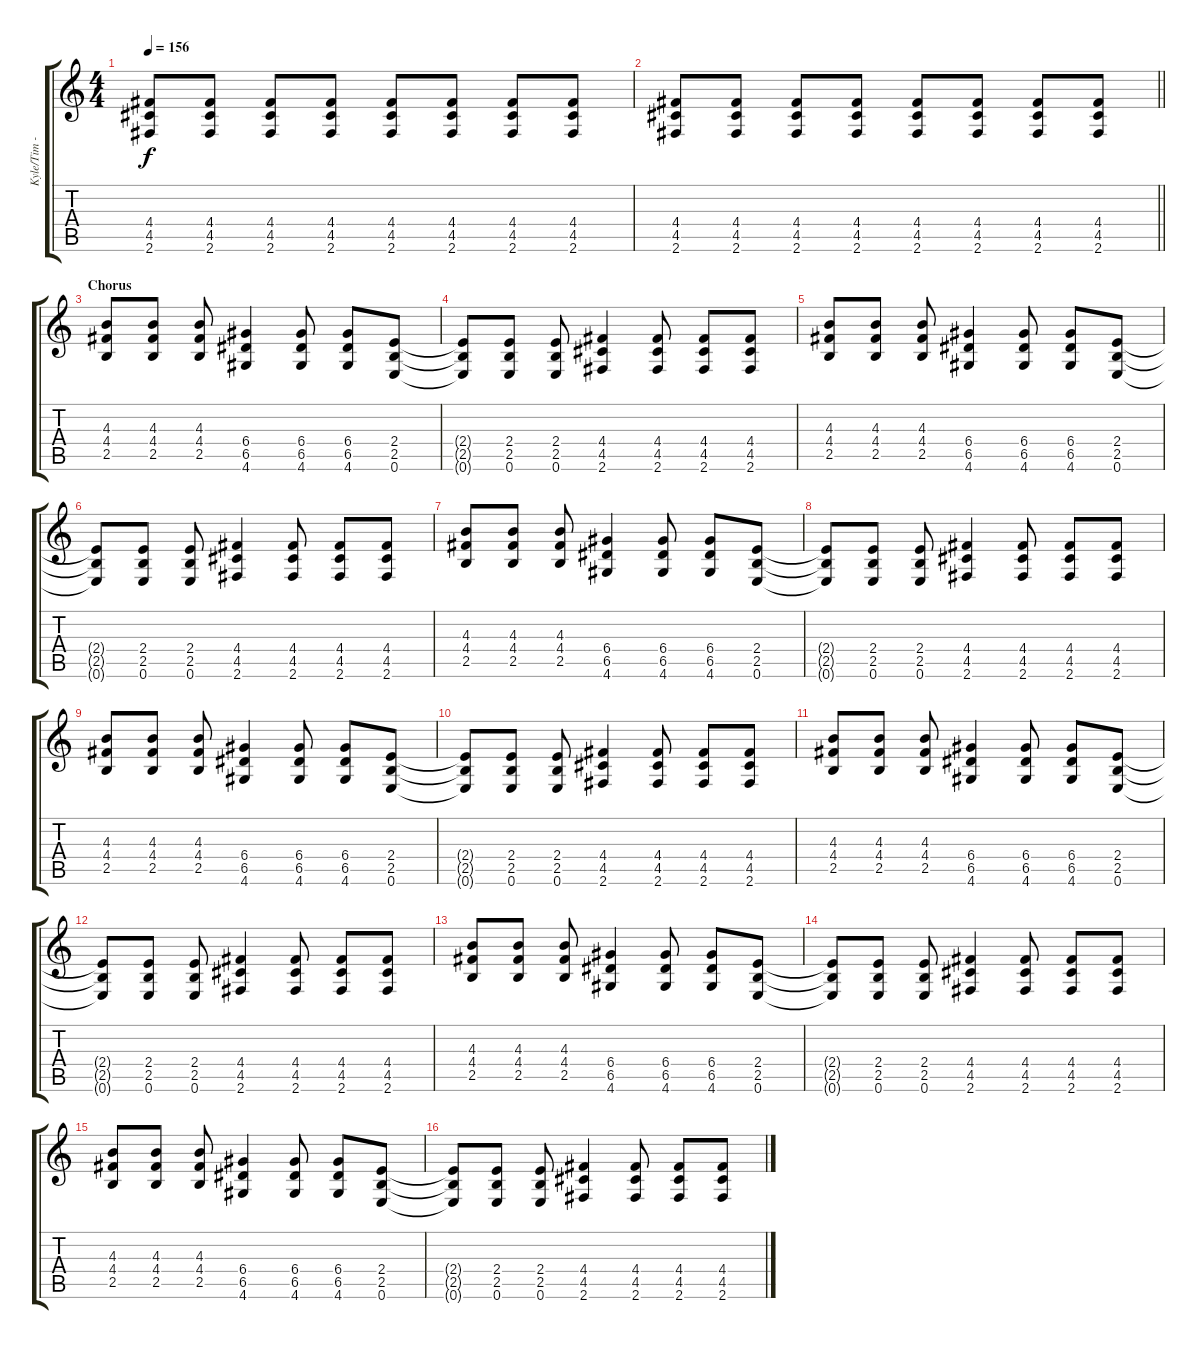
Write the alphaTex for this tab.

\track ("Kyle/Tim - Guitar" "Kyle/Tim -") {instrument distortionguitar}
\staff {score tabs}
\tuning (E4 B3 G3 D3 A2 E2) {hide}
\ts (4 4)
\tempo 156
\clef g2
\ks c
(4.4 4.5 2.6).8{dy f} (4.4 4.5 2.6).8 (4.4 4.5 2.6).8 (4.4 4.5 2.6).8 (4.4 4.5 2.6).8 (4.4 4.5 2.6).8 (4.4 4.5 2.6).8 (4.4 4.5 2.6).8 |
\barLineRight lightlight
(4.4 4.5 2.6).8 (4.4 4.5 2.6).8 (4.4 4.5 2.6).8 (4.4 4.5 2.6).8 (4.4 4.5 2.6).8 (4.4 4.5 2.6).8 (4.4 4.5 2.6).8 (4.4 4.5 2.6).8 |
\section ("" "Chorus")
(4.3 4.4 2.5).8 (4.3 4.4 2.5).8 (4.3 4.4 2.5).8 (6.4 6.5 4.6).4 (6.4 6.5 4.6).8 (6.4 6.5 4.6).8 (2.4 2.5 0.6).8 |
(2.4{t} 2.5{t} 0.6{t}).8 (2.4 2.5 0.6).8 (2.4 2.5 0.6).8 (4.4 4.5 2.6).4 (4.4 4.5 2.6).8 (4.4 4.5 2.6).8 (4.4 4.5 2.6).8 |
(4.3 4.4 2.5).8 (4.3 4.4 2.5).8 (4.3 4.4 2.5).8 (6.4 6.5 4.6).4 (6.4 6.5 4.6).8 (6.4 6.5 4.6).8 (2.4 2.5 0.6).8 |
(2.4{t} 2.5{t} 0.6{t}).8 (2.4 2.5 0.6).8 (2.4 2.5 0.6).8 (4.4 4.5 2.6).4 (4.4 4.5 2.6).8 (4.4 4.5 2.6).8 (4.4 4.5 2.6).8 |
(4.3 4.4 2.5).8 (4.3 4.4 2.5).8 (4.3 4.4 2.5).8 (6.4 6.5 4.6).4 (6.4 6.5 4.6).8 (6.4 6.5 4.6).8 (2.4 2.5 0.6).8 |
(2.4{t} 2.5{t} 0.6{t}).8 (2.4 2.5 0.6).8 (2.4 2.5 0.6).8 (4.4 4.5 2.6).4 (4.4 4.5 2.6).8 (4.4 4.5 2.6).8 (4.4 4.5 2.6).8 |
(4.3 4.4 2.5).8 (4.3 4.4 2.5).8 (4.3 4.4 2.5).8 (6.4 6.5 4.6).4 (6.4 6.5 4.6).8 (6.4 6.5 4.6).8 (2.4 2.5 0.6).8 |
(2.4{t} 2.5{t} 0.6{t}).8 (2.4 2.5 0.6).8 (2.4 2.5 0.6).8 (4.4 4.5 2.6).4 (4.4 4.5 2.6).8 (4.4 4.5 2.6).8 (4.4 4.5 2.6).8 |
(4.3 4.4 2.5).8 (4.3 4.4 2.5).8 (4.3 4.4 2.5).8 (6.4 6.5 4.6).4 (6.4 6.5 4.6).8 (6.4 6.5 4.6).8 (2.4 2.5 0.6).8 |
(2.4{t} 2.5{t} 0.6{t}).8 (2.4 2.5 0.6).8 (2.4 2.5 0.6).8 (4.4 4.5 2.6).4 (4.4 4.5 2.6).8 (4.4 4.5 2.6).8 (4.4 4.5 2.6).8 |
(4.3 4.4 2.5).8 (4.3 4.4 2.5).8 (4.3 4.4 2.5).8 (6.4 6.5 4.6).4 (6.4 6.5 4.6).8 (6.4 6.5 4.6).8 (2.4 2.5 0.6).8 |
(2.4{t} 2.5{t} 0.6{t}).8 (2.4 2.5 0.6).8 (2.4 2.5 0.6).8 (4.4 4.5 2.6).4 (4.4 4.5 2.6).8 (4.4 4.5 2.6).8 (4.4 4.5 2.6).8 |
(4.3 4.4 2.5).8 (4.3 4.4 2.5).8 (4.3 4.4 2.5).8 (6.4 6.5 4.6).4 (6.4 6.5 4.6).8 (6.4 6.5 4.6).8 (2.4 2.5 0.6).8 |
(2.4{t} 2.5{t} 0.6{t}).8 (2.4 2.5 0.6).8 (2.4 2.5 0.6).8 (4.4 4.5 2.6).4 (4.4 4.5 2.6).8 (4.4 4.5 2.6).8 (4.4 4.5 2.6).8
